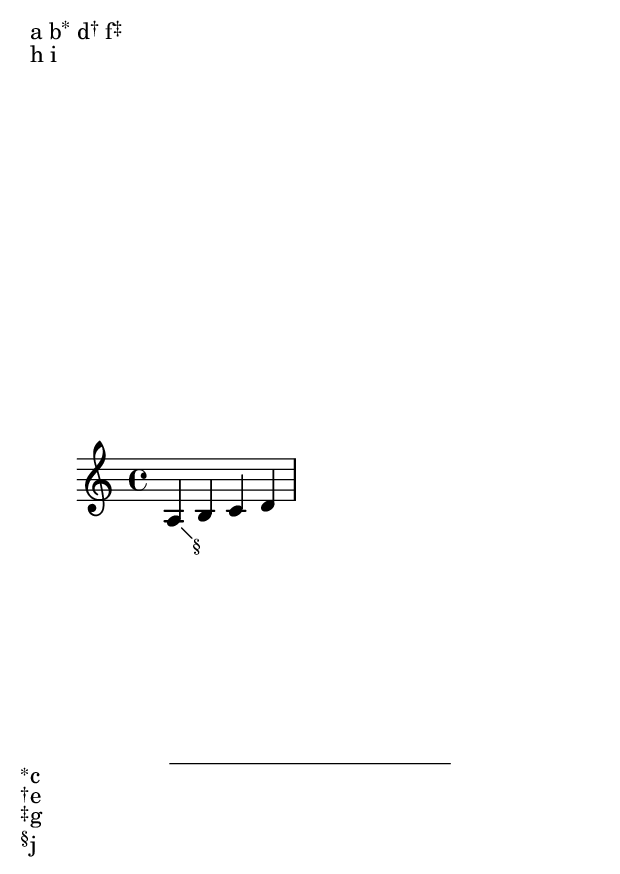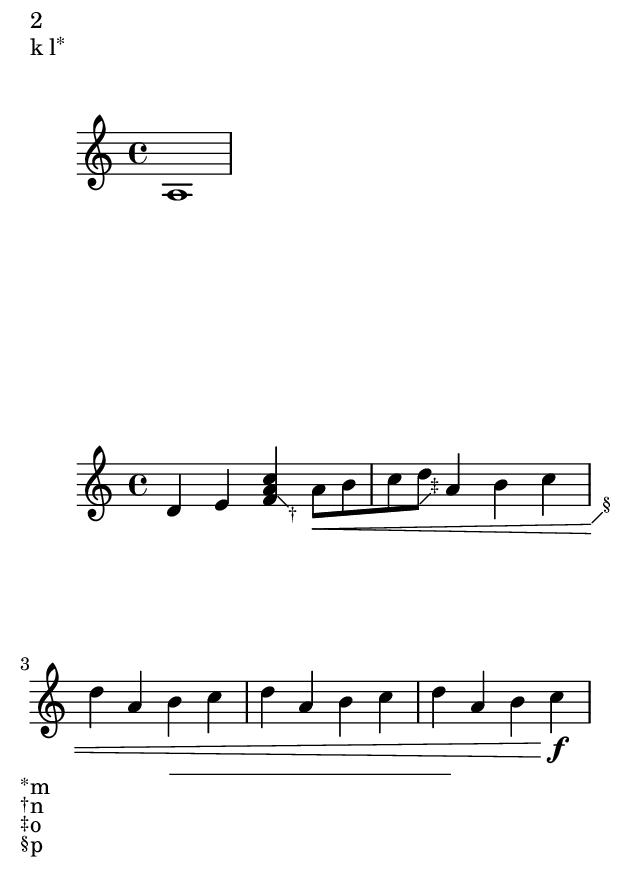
\version "2.19.21"
\header {
  texidoc = "This is an example of automatic footnote numbering
where the number is reset on each page.  It uses the symbol-footnotes
numbering function, which assigns the symbols *, †, ‡, § and ¶ to
successive footnotes, doubling up on the symbol after five footnotes
have been reached.
"
}

\paper {
  footnote-numbering-function = #symbol-footnotes
}

#(set-default-paper-size "a6")
\book {

\markup {
  a \auto-footnote b c
  \auto-footnote d e
  \auto-footnote f g
}

\markup { h i }

\relative c' {
\footnote #'(1 . -1) \markup { j } NoteHead
a b c d }

\pageBreak

\markup { k \auto-footnote l m }

\relative { a1 }

\relative {
  d'4 e
  < f  \footnote #'(1 . -1) \markup { n } a c >
  a8-\footnote #'(1 . 1) \markup { p } \<
  -\footnote #'(1 . 1) \markup { o } [ b c d ] a4 b c |
  d a b c |
  d a b c |
  d a b c\f |
}}
